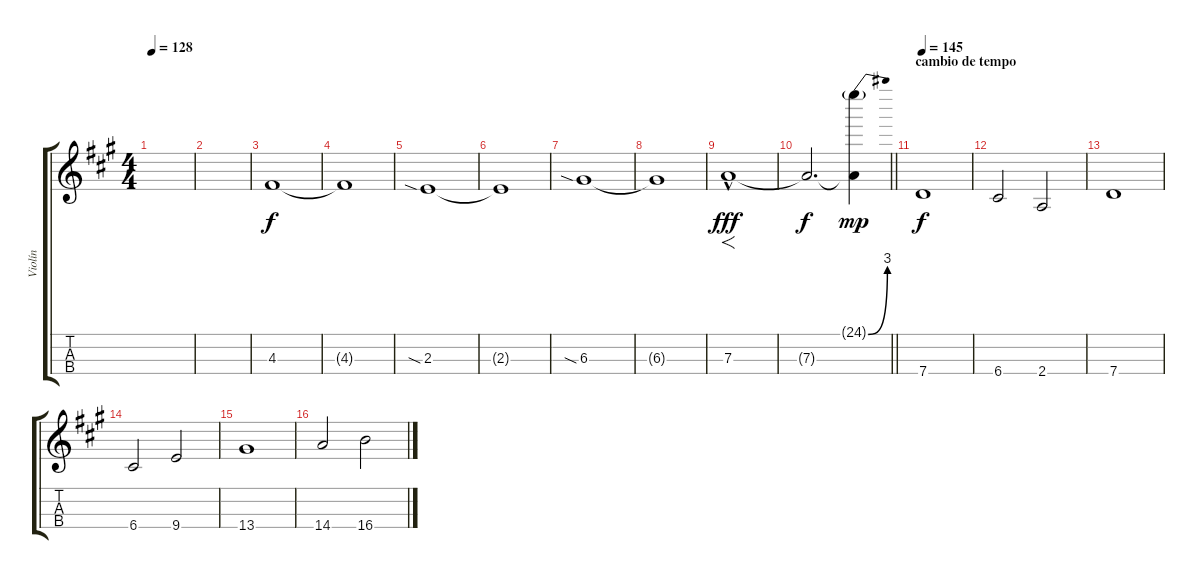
\track ("Violín" "Violín") {instrument electricgrandpiano}
\staff {score tabs}
\tuning (E5 A4 D4 G3) {hide}
\ts (4 4)
\tempo 128
\clef g2
\ks a
|
|
4.3.1 |
4.3{t}.1 |
2.3{sia}.1 |
2.3{t}.1 |
6.3{sia}.1 |
6.3{t}.1 |
7.3{hac}.1{f dy fff} |
\barLineRight lightlight
7.3{t}.2{d dy f} (24.1{be (bend 0 0 60 12) g} 7.3{t}).4{dy mp} |
\section ("" "cambio de tempo")
\tempo 145
7.4.1{dy f} |
6.4.2 2.4.2 |
7.4.1 |
6.4.2 9.4.2 |
13.4.1 |
14.4.2 16.4.2
